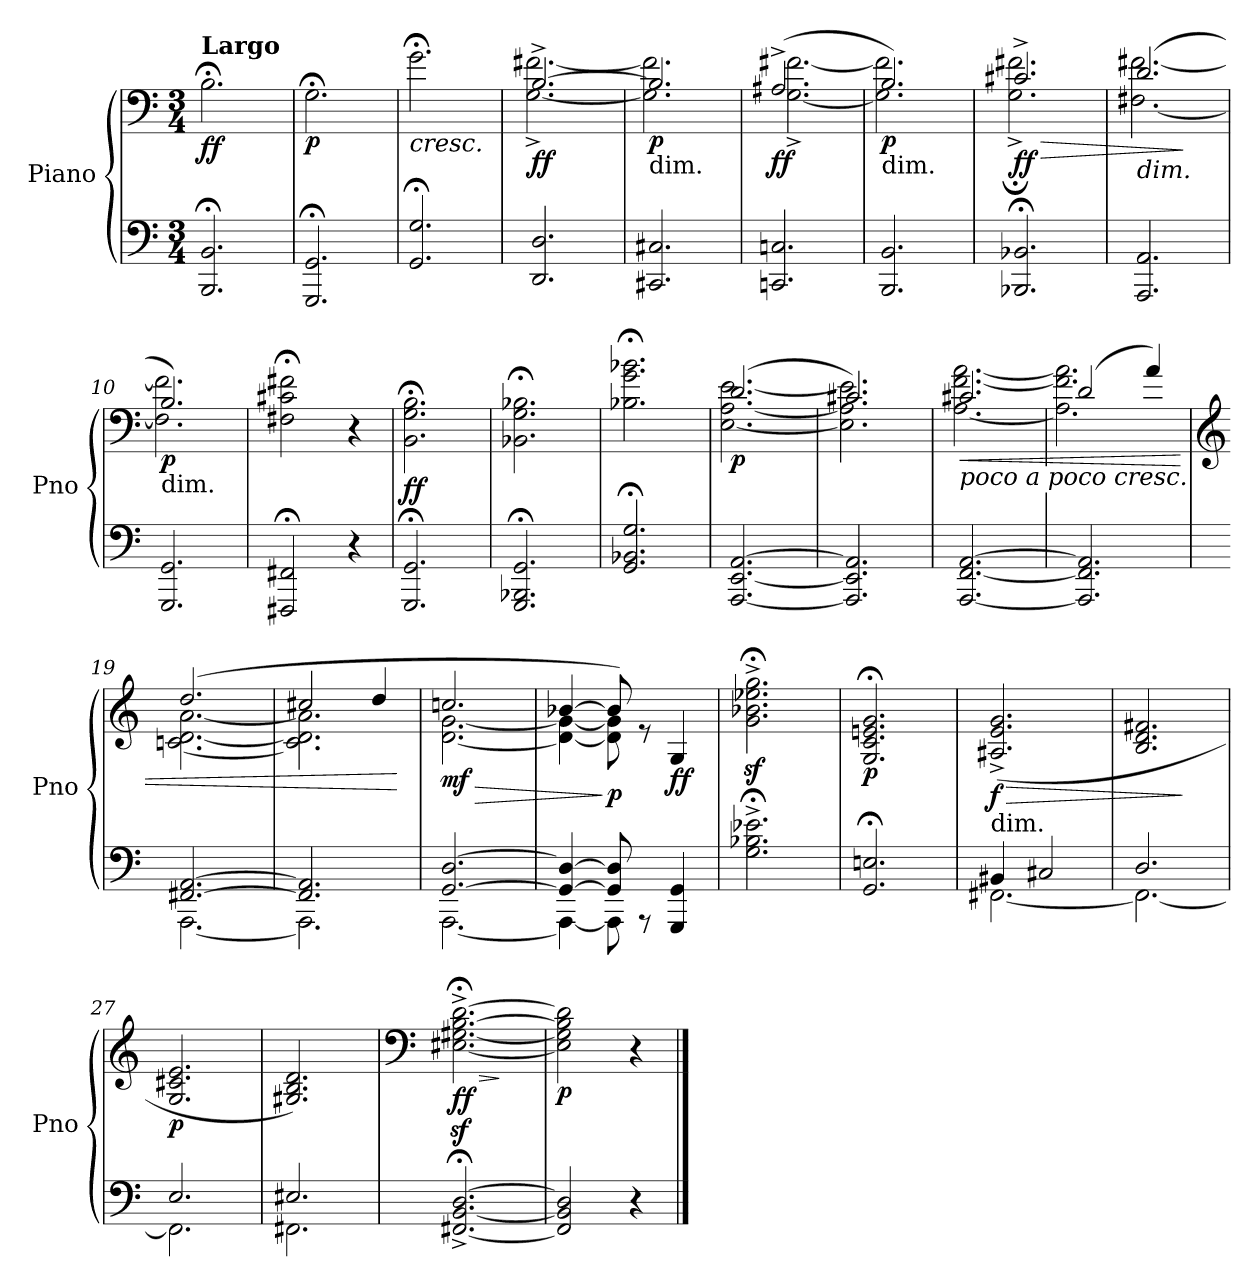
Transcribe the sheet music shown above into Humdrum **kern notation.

**kern	**kern	**dynam
*part1	*part1	*part1
*staff2	*staff1	*staff1/2
*I"Piano	*	*
*I'Pno	*	*
*clefF4	*clefF4	*
*k[]	*k[]	*
*M3/4	*M3/4	*
=1	=1	=1
!	!LO:TX:a:B:t=Largo	!
!	!	!LO:DY:b
2.BBB/;< 2.BB/;<	2.B;<\	ff
=2	=2	=2
!	!	!LO:DY:b
2.GGG/;< 2.GG/;<	2.G;<\	p
=3	=3	=3
!	!LO:TX:b:i:t=cresc.	!
2.GG/;< 2.G/;<	2.g;<\	.
=4	=4	=4
*	*^	*
!	!	!	!LO:DY:b
2.DD/ 2.D/	[2.B^/	[2.G\^ [2.f#X\^	ff
=5	=5	=5	=5
!	!LO:TX:b:t=dim.	!	!
!	!	!	!LO:DY:b
2.CC#X/ 2.C#X/	2.B/]	2.G\] 2.f#\]	p
=6	=6	=6	=6
!	!	!	!LO:DY:b
2.CCn/ 2.Cn/	(2.A#X^/	[2.G\^ [2.f#X\^	ff
=7	=7	=7	=7
!	!LO:TX:b:t=dim.	!	!
!	!	!	!LO:DY:b
2.BBB/ 2.BB/	2.B/)	2.G\] 2.f#\]	p
=8	=8	=8	=8
!	!	!	!LO:HP:b
!	!	!	!LO:DY:n=1:b
2.BBB-X/;< 2.BB-X/;<	2.c#X^/	2.G\;<^ 2.f#X\;<^	> ff
=9	=9	=9	=9
!	!LO:TX:b:i:t=dim.	!	!
2.AAA/ 2.AA/	(2.d/	[2.F#X\ [2.f#X\	.
*	*v	*v	*
.	.	]
=10	=10	=10
*	*^	*
!	!LO:TX:b:t=dim.	!	!
!	!	!	!LO:DY:b
2.GGG/ 2.GG/	2.B/)	2.F#\] 2.f#\]	p
*	*v	*v	*
=11	=11	=11
2FFF#X/;< 2FF#X/;<	2F#X\;< 2c#X\;< 2f#X\;<	.
4r	4r	.
!!LO:LB:g=z
=12	=12	=12
!	!	!LO:DY:b
2.GGG/;< 2.GG/;<	2.BB\;< 2.G\;< 2.B\;<	ff
=13	=13	=13
2.GGG/;< 2.BBB-X/;< 2.GG/;<	2.BB-X\;< 2.G\;< 2.B-X\;<	.
=14	=14	=14
2.GG/;< 2.BB-X/;< 2.G/;<	2.B-X\;< 2.g\;< 2.b-X\;<	.
=15	=15	=15
*	*^	*
!	!	!	!LO:DY:b
[2.AAA/ [2.EE/ [2.AA/	(2.d/	[2.E\ [2.A\ [2.e\	p
=16	=16	=16	=16
2.AAA/] 2.EE/] 2.AA/]	2.c#X/)	2.E\] 2.A\] 2.e\]	.
=17	=17	=17	=17
!	!LO:TX:b:i:t=poco a poco cresc.	!	!
!	!	!	!LO:HP:b
[2.AAA/ [2.FF/ [2.AA/	2.c#X/	[2.A\ [2.f\ [2.a\	<
=18	=18	=18	=18
2.AAA/] 2.FF/] 2.AA/]	(2d/	2.A\] 2.f\] 2.a\]	.
.	4a/)	.	.
=19	=19	=19	=19
*	*clefG2	*	*
*^	*	*	*
[2.FF#X/ [2.AA/	[2.AAA\	(2.dd/	[2.cn\ [2.d\ [2.a\	.
=20	=20	=20	=20	=20
2.FF#/] 2.AA/]	2.AAA\]	2cc#X/	2.c\] 2.d\] 2.a\]	.
.	.	4dd/	.	.
*v	*v	*	*	*
*	*v	*v	*
.	.	[
!!LO:LB:g=z
=21	=21	=21
*^	*	*
!	!	!LO:TX:b:i:t=dim.	!
!	!	!	!LO:HP:b
*	*	*^	*
!	!	!	!	!LO:DY:n=1:b
[2.GG/ [2.D/	[2.AAA\	2.ccn/	[2.d\ [2.g\	> mf
=22	=22	=22	=22	=22
4GG/_ 4D/_	4AAA\_	[4b-X/	4d\_ 4g\_	.
!	!	!	!	!LO:DY:n=1:b
8GG/] 8D/]	8AAA\]	8b-/])	8d\] 8g\]	] p
8rAAA	4.ryy	8re	4.ryy	.
!	!	!	!	!LO:DY:n=2:b
4GGG/ 4GG/	.	4G/	.	ff
*v	*v	*	*	*
*	*v	*v	*
=23	=23	=23
2.G\;<^ 2.B-X\;<^ 2.e-X\;<^	2.g\z<;<^ 2.b-X\z<;<^ 2.ee-X\z<;<^ 2.gg\z<;<^	.
=24	=24	=24
!	!	!LO:DY:b
2.GG/;< 2.En/;<	2.G/;< 2.c/;< 2.en/;< 2.g/;<	p
=25	=25	=25
*^	*	*
!	!	!LO:TX:b:t=dim.	!
!	!	!	!LO:HP:b
!	!	!	!LO:DY:n=1:b
4BB#X/	[2.FF#X\	(2.A#X/^ 2.e/^ 2.g/^	> f
2C#X/	.	.	.
=26	=26	=26	=26
2.D/	2.FF#\_	2.B/ 2.d/ 2.f#X/	.
*v	*v	*	*
.	.	]
=27	=27	=27
*^	*	*
!	!	!	!LO:DY:b
2.E/	2.FF#\]	2.G/ 2.c#X/ 2.e/	p
=28	=28	=28	=28
2.E#X/	2.FF#X\	2.G#X/ 2.B/ 2.d/)	.
*v	*v	*	*
=29	=29	=29
*	*clefF4	*
*^	*	*
!	!	!	!LO:HP:b
!	!	!	!LO:DY:n=1:b
*v	*v	*	*
[2.FF#X/;<^ [2.BB/;<^ [2.D/;<^	[2.E#X\z<;<^ [2.G#X\z<;<^ [2.B\z<;<^ [2.d\z<;<^	> ff
.	.	]
=30	=30	=30
!	!	!LO:DY:b
2FF#/] 2BB/] 2D/]	2E#\] 2G#\] 2B\] 2d\]	p
4r	4r	.
==	==	==
*-	*-	*-
